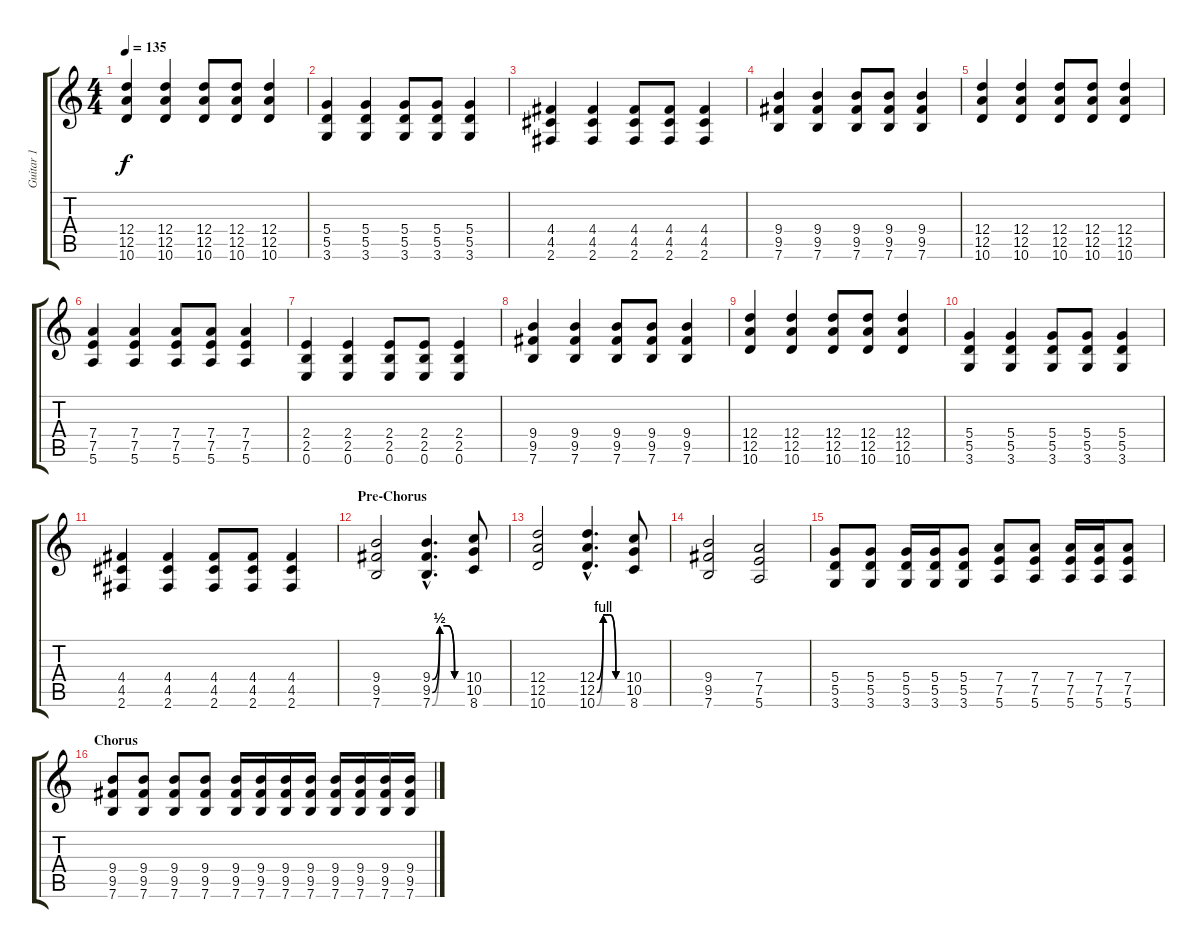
\track ("Guitar 1" "Guitar 1") {instrument overdrivenguitar}
\staff {score tabs}
\tuning (E4 B3 G3 D3 A2 E2) {hide}
\ts (4 4)
\tempo 135
\clef g2
\ks c
(12.4 12.5 10.6).4{dy f} (12.4 12.5 10.6).4 (12.4 12.5 10.6).8 (12.4 12.5 10.6).8 (12.4 12.5 10.6).4 |
(5.4 5.5 3.6).4 (5.4 5.5 3.6).4 (5.4 5.5 3.6).8 (5.4 5.5 3.6).8 (5.4 5.5 3.6).4 |
(4.4 4.5 2.6).4 (4.4 4.5 2.6).4 (4.4 4.5 2.6).8 (4.4 4.5 2.6).8 (4.4 4.5 2.6).4 |
(9.4 9.5 7.6).4 (9.4 9.5 7.6).4 (9.4 9.5 7.6).8 (9.4 9.5 7.6).8 (9.4 9.5 7.6).4 |
(12.4 12.5 10.6).4 (12.4 12.5 10.6).4 (12.4 12.5 10.6).8 (12.4 12.5 10.6).8 (12.4 12.5 10.6).4 |
(7.4 7.5 5.6).4 (7.4 7.5 5.6).4 (7.4 7.5 5.6).8 (7.4 7.5 5.6).8 (7.4 7.5 5.6).4 |
(2.4 2.5 0.6).4 (2.4 2.5 0.6).4 (2.4 2.5 0.6).8 (2.4 2.5 0.6).8 (2.4 2.5 0.6).4 |
(9.4 9.5 7.6).4 (9.4 9.5 7.6).4 (9.4 9.5 7.6).8 (9.4 9.5 7.6).8 (9.4 9.5 7.6).4 |
(12.4 12.5 10.6).4 (12.4 12.5 10.6).4 (12.4 12.5 10.6).8 (12.4 12.5 10.6).8 (12.4 12.5 10.6).4 |
(5.4 5.5 3.6).4 (5.4 5.5 3.6).4 (5.4 5.5 3.6).8 (5.4 5.5 3.6).8 (5.4 5.5 3.6).4 |
(4.4 4.5 2.6).4 (4.4 4.5 2.6).4 (4.4 4.5 2.6).8 (4.4 4.5 2.6).8 (4.4 4.5 2.6).4 |
\section ("" "Pre-Chorus")
(9.4 9.5 7.6).2 (9.4{be (custom 0 0 15 2 30 2 45 0 60 0) hac} 9.5{be (custom 0 0 15 2 30 2 45 0 60 0) hac} 7.6{be (custom 0 0 15 2 30 2 45 0 60 0) hac}).4{d} (10.4 10.5 8.6).8 |
(12.4 12.5 10.6).2 (12.4{be (custom 0 0 15 4 30 4 45 0 60 0) hac} 12.5{be (custom 0 0 15 4 30 4 45 0 60 0) hac} 10.6{be (custom 0 0 15 4 30 4 45 0 60 0) hac}).4{d} (10.4 10.5 8.6).8 |
(9.4 9.5 7.6).2 (7.4 7.5 5.6).2 |
(5.4 5.5 3.6).8 (5.4 5.5 3.6).8 (5.4 5.5 3.6).16 (5.4 5.5 3.6).16 (5.4 5.5 3.6).8 (7.4 7.5 5.6).8 (7.4 7.5 5.6).8 (7.4 7.5 5.6).16 (7.4 7.5 5.6).16 (7.4 7.5 5.6).8 |
\section ("" "Chorus")
(9.4 9.5 7.6).8 (9.4 9.5 7.6).8 (9.4 9.5 7.6).8 (9.4 9.5 7.6).8 (9.4 9.5 7.6).16 (9.4 9.5 7.6).16 (9.4 9.5 7.6).16 (9.4 9.5 7.6).16 (9.4 9.5 7.6).16 (9.4 9.5 7.6).16 (9.4 9.5 7.6).16 (9.4 9.5 7.6).16
